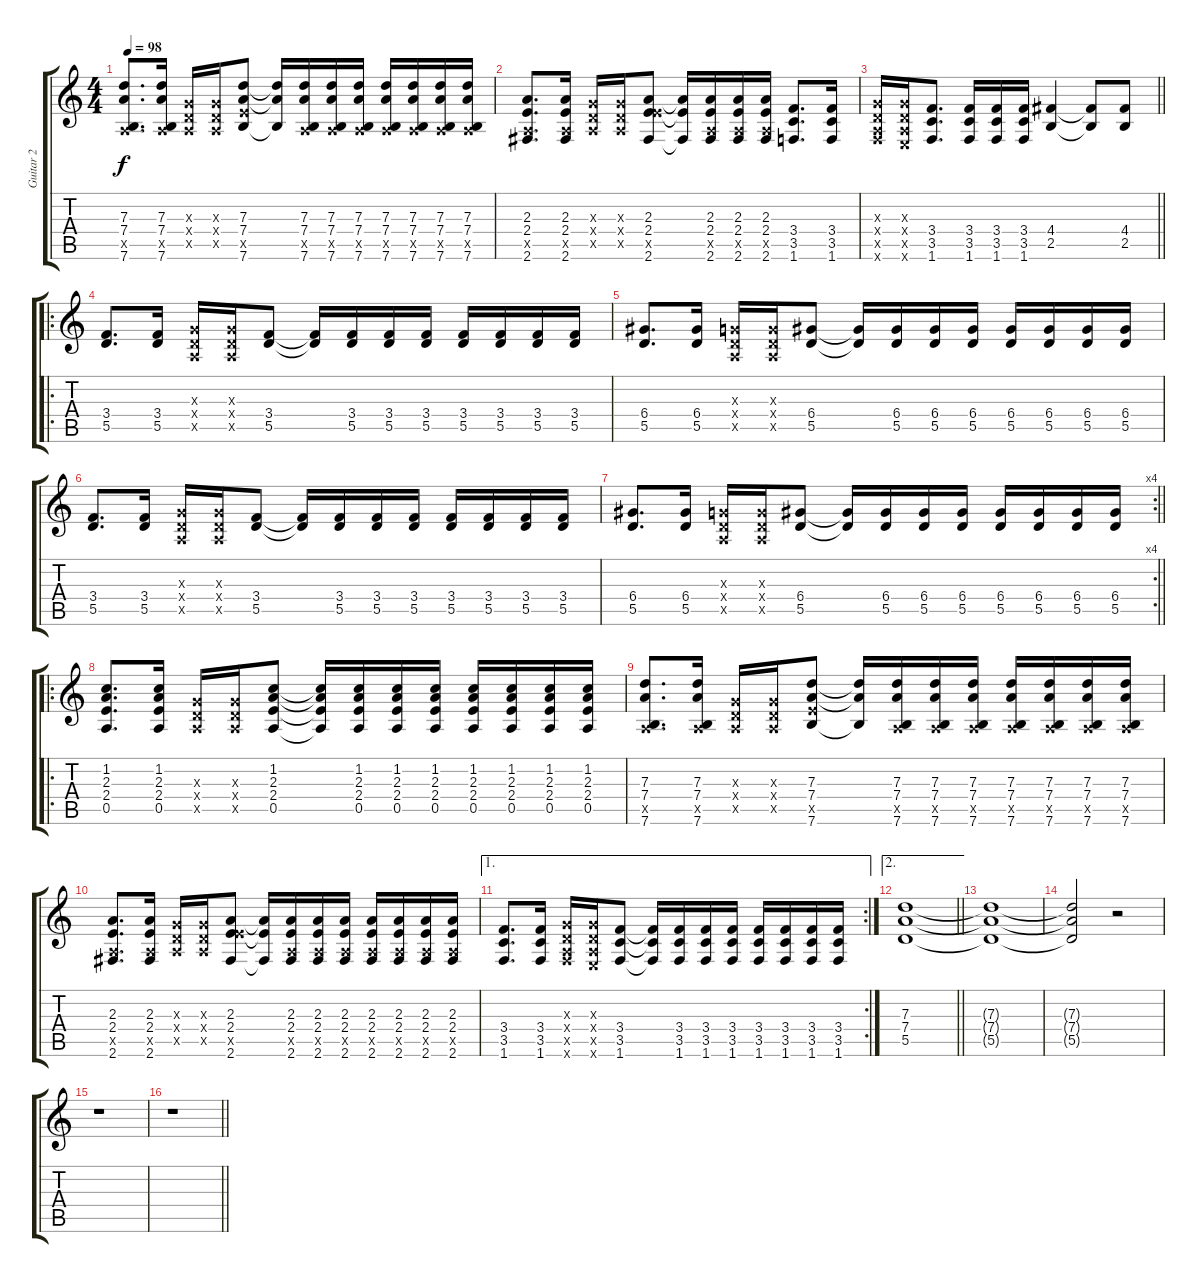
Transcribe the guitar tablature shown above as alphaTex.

\track ("Guitar 2" "Guitar 2") {instrument distortionguitar}
\staff {score tabs}
\tuning (E4 B3 G3 D3 A2 E2) {hide}
\ts (4 4)
\tempo 98
\clef g2
\ks aminor
(7.3 7.4 0.5{x} 7.6).8{d dy f} (7.3 7.4 0.5{x} 7.6).16 (0.3{x} 0.4{x} 0.5{x}).16 (0.3{x} 0.4{x} 0.5{x}).16 (7.3 7.4 7.5{x} 7.6).8 (7.3{t} 7.4{t} 7.6{t}).16 (7.3 7.4 0.5{x} 7.6).16 (7.3 7.4 0.5{x} 7.6).16 (7.3 7.4 0.5{x} 7.6).16 (7.3 7.4 0.5{x} 7.6).16 (7.3 7.4 0.5{x} 7.6).16 (7.3 7.4 0.5{x} 7.6).16 (7.3 7.4 0.5{x} 7.6).16 |
(2.3 2.4 0.5{x} 2.6).8{d} (2.3 2.4 0.5{x} 2.6).16 (0.3{x} 0.4{x} 0.5{x}).16 (0.3{x} 0.4{x} 0.5{x}).16 (2.3 2.4 7.5{x} 2.6).8 (2.3{t} 2.4{t} 2.6{t}).16 (2.3 2.4 0.5{x} 2.6).16 (2.3 2.4 0.5{x} 2.6).16 (2.3 2.4 0.5{x} 2.6).16 (3.4 3.5 1.6).8{d} (3.4 3.5 1.6).16 |
\barLineRight lightlight
(0.3{x} 0.4{x} 0.5{x} 1.6{x}).16 (0.3{x} 0.4{x} 0.5{x} 0.6{x}).16 (3.4 3.5 1.6).8{d} (3.4 3.5 1.6).16 (3.4 3.5 1.6).16 (3.4 3.5 1.6).16 (4.4 2.5).4 (4.4{t} 2.5{t}).8 (4.4 2.5).8 |
\ro
(3.4 5.5).8{d} (3.4 5.5).16 (0.3{x} 0.4{x} 0.5{x}).16 (0.3{x} 0.4{x} 0.5{x}).16 (3.4 5.5).8 (3.4{t} 5.5{t}).16 (3.4 5.5).16 (3.4 5.5).16 (3.4 5.5).16 (3.4 5.5).16 (3.4 5.5).16 (3.4 5.5).16 (3.4 5.5).16 |
(6.4 5.5).8{d} (6.4 5.5).16 (0.3{x} 0.4{x} 0.5{x}).16 (0.3{x} 0.4{x} 0.5{x}).16 (6.4 5.5).8 (6.4{t} 5.5{t}).16 (6.4 5.5).16 (6.4 5.5).16 (6.4 5.5).16 (6.4 5.5).16 (6.4 5.5).16 (6.4 5.5).16 (6.4 5.5).16 |
(3.4 5.5).8{d} (3.4 5.5).16 (0.3{x} 0.4{x} 0.5{x}).16 (0.3{x} 0.4{x} 0.5{x}).16 (3.4 5.5).8 (3.4{t} 5.5{t}).16 (3.4 5.5).16 (3.4 5.5).16 (3.4 5.5).16 (3.4 5.5).16 (3.4 5.5).16 (3.4 5.5).16 (3.4 5.5).16 |
\rc 4
\barLineRight lightlight
(6.4 5.5).8{d} (6.4 5.5).16 (0.3{x} 0.4{x} 0.5{x}).16 (0.3{x} 0.4{x} 0.5{x}).16 (6.4 5.5).8 (6.4{t} 5.5{t}).16 (6.4 5.5).16 (6.4 5.5).16 (6.4 5.5).16 (6.4 5.5).16 (6.4 5.5).16 (6.4 5.5).16 (6.4 5.5).16 |
\ro
(1.2 2.3 2.4 0.5).8{d} (1.2 2.3 2.4 0.5).16 (0.3{x} 0.4{x} 0.5{x}).16 (0.3{x} 0.4{x} 0.5{x}).16 (1.2 2.3 2.4 0.5).8 (1.2{t} 2.3{t} 2.4{t} 0.5{t}).16 (1.2 2.3 2.4 0.5).16 (1.2 2.3 2.4 0.5).16 (1.2 2.3 2.4 0.5).16 (1.2 2.3 2.4 0.5).16 (1.2 2.3 2.4 0.5).16 (1.2 2.3 2.4 0.5).16 (1.2 2.3 2.4 0.5).16 |
(7.3 7.4 0.5{x} 7.6).8{d} (7.3 7.4 0.5{x} 7.6).16 (0.3{x} 0.4{x} 0.5{x}).16 (0.3{x} 0.4{x} 0.5{x}).16 (7.3 7.4 7.5{x} 7.6).8 (7.3{t} 7.4{t} 7.6{t}).16 (7.3 7.4 0.5{x} 7.6).16 (7.3 7.4 0.5{x} 7.6).16 (7.3 7.4 0.5{x} 7.6).16 (7.3 7.4 0.5{x} 7.6).16 (7.3 7.4 0.5{x} 7.6).16 (7.3 7.4 0.5{x} 7.6).16 (7.3 7.4 0.5{x} 7.6).16 |
(2.3 2.4 0.5{x} 2.6).8{d} (2.3 2.4 0.5{x} 2.6).16 (0.3{x} 0.4{x} 0.5{x}).16 (0.3{x} 0.4{x} 0.5{x}).16 (2.3 2.4 7.5{x} 2.6).8 (2.3{t} 2.4{t} 2.6{t}).16 (2.3 2.4 0.5{x} 2.6).16 (2.3 2.4 0.5{x} 2.6).16 (2.3 2.4 0.5{x} 2.6).16 (2.3 2.4 0.5{x} 2.6).16 (2.3 2.4 0.5{x} 2.6).16 (2.3 2.4 0.5{x} 2.6).16 (2.3 2.4 0.5{x} 2.6).16 |
\ae 1
\rc 2
(3.4 3.5 1.6).8{d} (3.4 3.5 1.6).16 (0.3{x} 0.4{x} 0.5{x} 1.6{x}).16 (0.3{x} 0.4{x} 0.5{x} 0.6{x}).16 (3.4 3.5 1.6).8 (3.4{t} 3.5{t} 1.6{t}).16 (3.4 3.5 1.6).16 (3.4 3.5 1.6).16 (3.4 3.5 1.6).16 (3.4 3.5 1.6).16 (3.4 3.5 1.6).16 (3.4 3.5 1.6).16 (3.4 3.5 1.6).16 |
\ae 2
\barLineRight lightlight
(7.3 7.4 5.5).1{volume 2} |
(7.3{t} 7.4{t} 5.5{t}).1 |
(7.3{t} 7.4{t} 5.5{t}).2 r.2 |
r.1 |
\barLineRight lightlight
r.1
